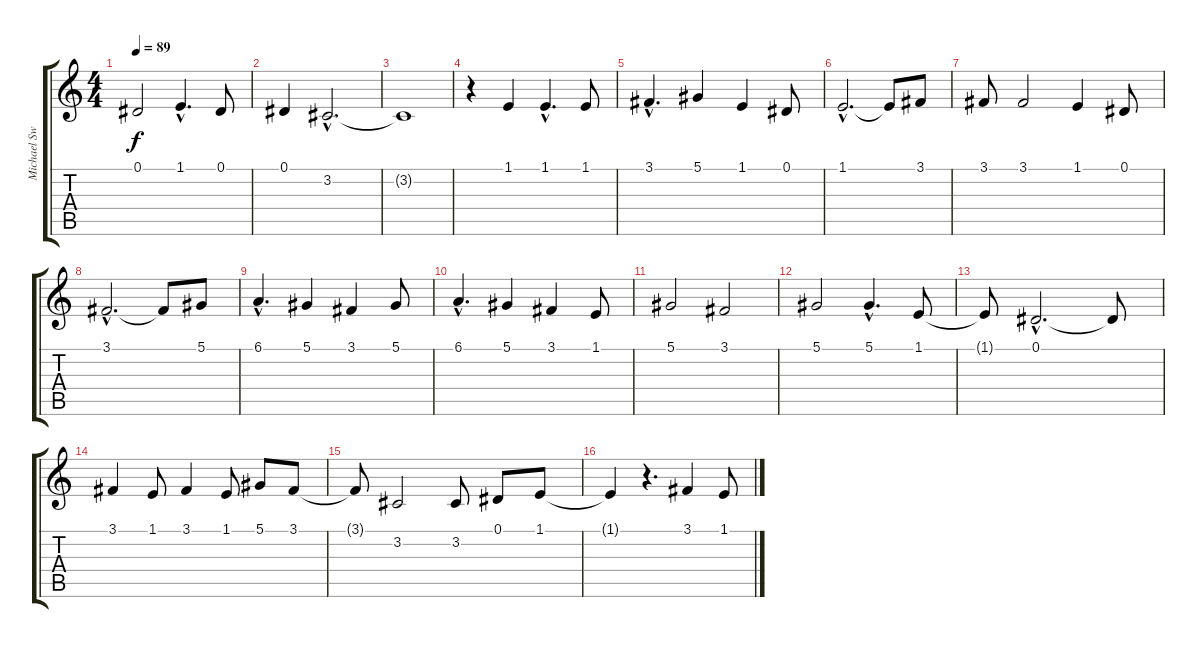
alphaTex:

\track ("Michael Sweet" "Michael Sw") {instrument fx5brightness}
\staff {score tabs}
\tuning (Eb4 Bb3 Gb3 Db3 Ab2 Eb2) {hide}
\ts (4 4)
\tempo 89
\clef g2
\ks c
0.1.2{dy f} 1.1{hac}.4{d} 0.1.8 |
0.1.4 3.2{hac}.2{d} |
3.2{t}.1 |
r.4 1.1.4 1.1{hac}.4{d} 1.1.8 |
3.1{hac}.4{d} 5.1.4 1.1.4 0.1.8 |
1.1{hac}.2{d} 1.1{t}.8 3.1.8 |
3.1.8 3.1.2 1.1.4 0.1.8 |
3.1{hac}.2{d} 3.1{t}.8 5.1.8 |
6.1{hac}.4{d} 5.1.4 3.1.4 5.1.8 |
6.1{hac}.4{d} 5.1.4 3.1.4 1.1.8 |
5.1.2 3.1.2 |
5.1.2 5.1{hac}.4{d} 1.1.8 |
1.1{t}.8 0.1{hac}.2{d} 0.1{t}.8 |
3.1.4 1.1.8 3.1.4 1.1.8 5.1.8 3.1.8 |
3.1{t}.8 3.2.2 3.2.8 0.1.8 1.1.8 |
1.1{t}.4 r.4{d} 3.1.4 1.1.8
